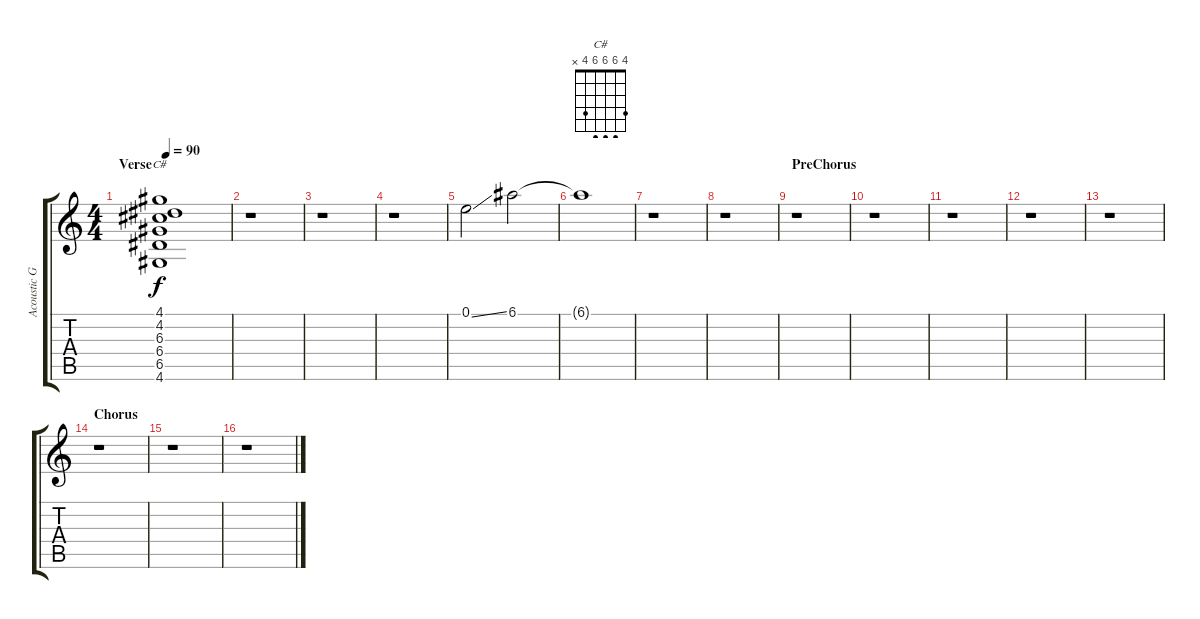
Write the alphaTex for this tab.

\track ("Acoustic Guitar" "Acoustic G") {instrument acousticguitarnylon}
\staff {score tabs}
\tuning (E4 B3 G3 D3 A2 E2) {hide}
\chord ("C#" 4 6 6 6 4 x)
\ts (4 4)
\section ("" "Verse")
\tempo 90
\clef g2
\ks c
(4.1 4.2 6.3 6.4 6.5 4.6).1{ch "C#" dy f} |
r.1 |
r.1 |
r.1 |
0.1{ss}.2 6.1.2 |
6.1{t}.1 |
r.1 |
r.1 |
\section ("" "PreChorus")
r.1 |
r.1 |
r.1 |
r.1 |
r.1 |
\section ("" "Chorus")
r.1 |
r.1 |
r.1
